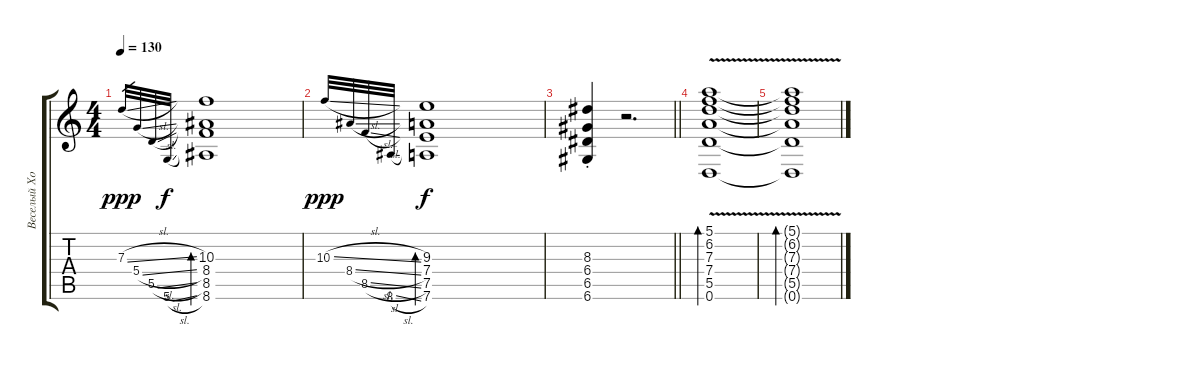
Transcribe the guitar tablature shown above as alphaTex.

\track ("Веселый Хобит" "Веселый Хо") {instrument overdrivenguitar}
\staff {score tabs}
\tuning (E4 B3 G3 D3 A2 D2) {hide}
\ts (4 4)
\tempo 130
\clef g2
\ks c
7.3{sl}.32{gr dy ppp} 5.4{sl}.32{gr} 5.5{sl}.32{gr} 5.6{sl}.32{gr dy f} (10.3 8.4 8.5 8.6).1{bd 240} |
10.3{sl}.32{gr onbeat dy ppp} 8.4{sl}.32{gr onbeat} 8.5{sl}.32{gr onbeat} 8.6{sl}.32{gr onbeat} (9.3 7.4 7.5 7.6).1{bd 240 dy f} |
\barLineRight lightlight
(8.3 6.4{st} 6.5{st} 6.6{st}).4 r.2{d instrument acousticguitarsteel} |
(5.1{v} 6.2{v} 7.3{v} 7.4 5.5{v} 0.6{v}).1{bd 480} |
(5.1{v t} 6.2{v t} 7.3{v t} 7.4{t} 5.5{v t} 0.6{v t}).1{bd 480}
